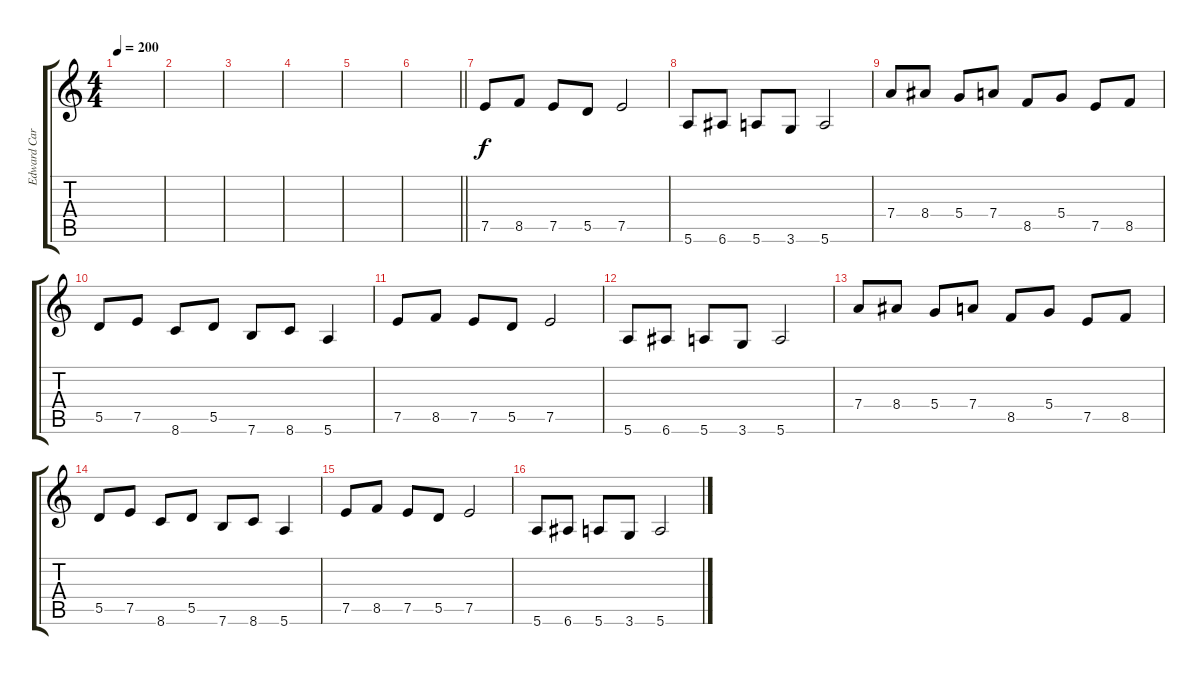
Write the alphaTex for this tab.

\track ("Edward Carlson" "Edward Car") {instrument overdrivenguitar}
\staff {score tabs}
\tuning (E4 B3 G3 D3 A2 E2) {hide}
\ts (4 4)
\tempo 200
\clef g2
\ks c
|
|
|
|
|
\barLineRight lightlight
|
7.5.8 8.5.8 7.5.8 5.5.8 7.5.2 |
5.6.8 6.6.8 5.6.8 3.6.8 5.6.2 |
7.4.8 8.4.8 5.4.8 7.4.8 8.5.8 5.4.8 7.5.8 8.5.8 |
5.5.8 7.5.8 8.6.8 5.5.8 7.6.8 8.6.8 5.6.4 |
7.5.8 8.5.8 7.5.8 5.5.8 7.5.2 |
5.6.8 6.6.8 5.6.8 3.6.8 5.6.2 |
7.4.8 8.4.8 5.4.8 7.4.8 8.5.8 5.4.8 7.5.8 8.5.8 |
5.5.8 7.5.8 8.6.8 5.5.8 7.6.8 8.6.8 5.6.4 |
7.5.8 8.5.8 7.5.8 5.5.8 7.5.2 |
5.6.8 6.6.8 5.6.8 3.6.8 5.6.2
